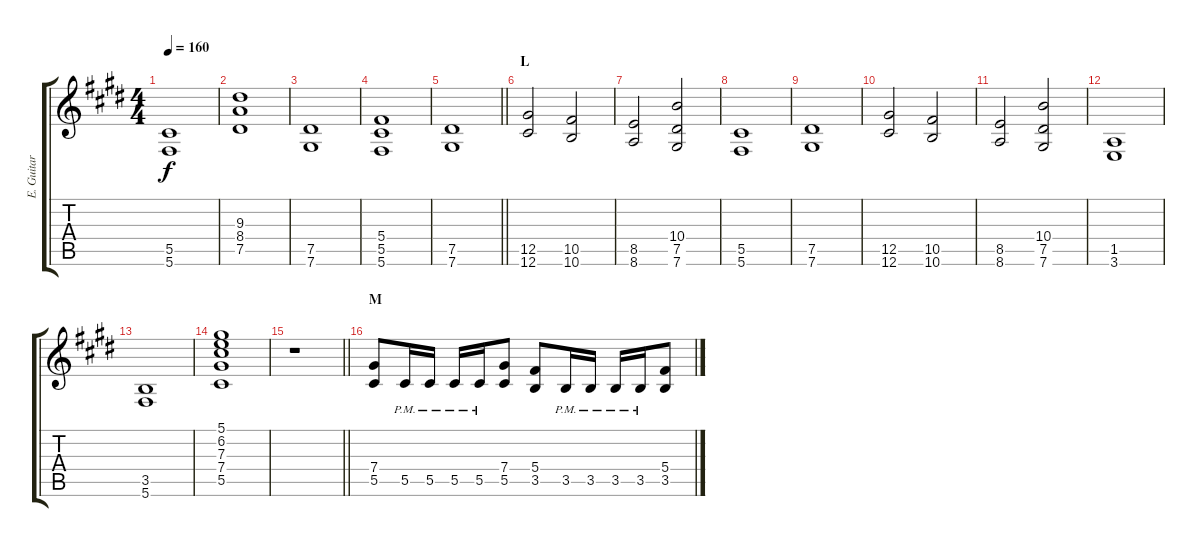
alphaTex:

\track ("E. Guitar II" "E. Guitar ") {instrument overdrivenguitar}
\staff {score tabs}
\tuning (Eb4 Bb3 Gb3 Db3 Ab2 Db2) {hide}
\ts (4 4)
\tempo 160
\clef g2
\ks e
(5.5 5.6).1{dy f} |
(9.3 8.4 7.5).1 |
(7.5 7.6).1 |
(5.4 5.5 5.6).1 |
\barLineRight lightlight
(7.5 7.6).1 |
\section ("" "L")
(12.5 12.6).2 (10.5 10.6).2 |
(8.5 8.6).2 (10.4 7.5 7.6).2 |
(5.5 5.6).1 |
(7.5 7.6).1 |
(12.5 12.6).2 (10.5 10.6).2 |
(8.5 8.6).2 (10.4 7.5 7.6).2 |
(1.5 3.6).1 |
(3.5 5.6).1 |
(5.1 6.2 7.3 7.4 5.5).1 |
\barLineRight lightlight
r.1 |
\section ("" "M")
(7.4 5.5).8 5.5{pm}.16 5.5{pm}.16 5.5{pm}.16 5.5{pm}.16 (7.4 5.5).8 (5.4 3.5).8 3.5{pm}.16 3.5{pm}.16 3.5{pm}.16 3.5{pm}.16 (5.4 3.5).8
